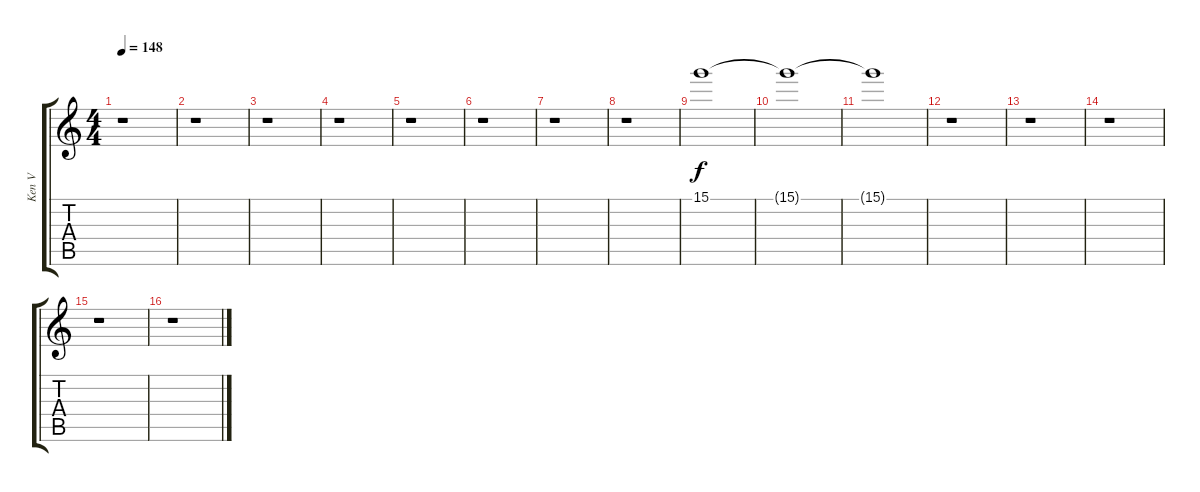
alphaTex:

\track ("Ken V" "Ken V") {instrument guitarharmonics}
\staff {score tabs}
\tuning (E4 B3 G3 D3 A2 E2) {hide}
\ts (4 4)
\tempo 148
\clef g2
\ks c
r.1{dy f} |
r.1 |
r.1 |
r.1 |
r.1 |
r.1 |
r.1 |
r.1 |
15.1.1{volume 16} |
15.1{t}.1 |
15.1{t}.1 |
r.1 |
r.1 |
r.1 |
r.1 |
r.1
